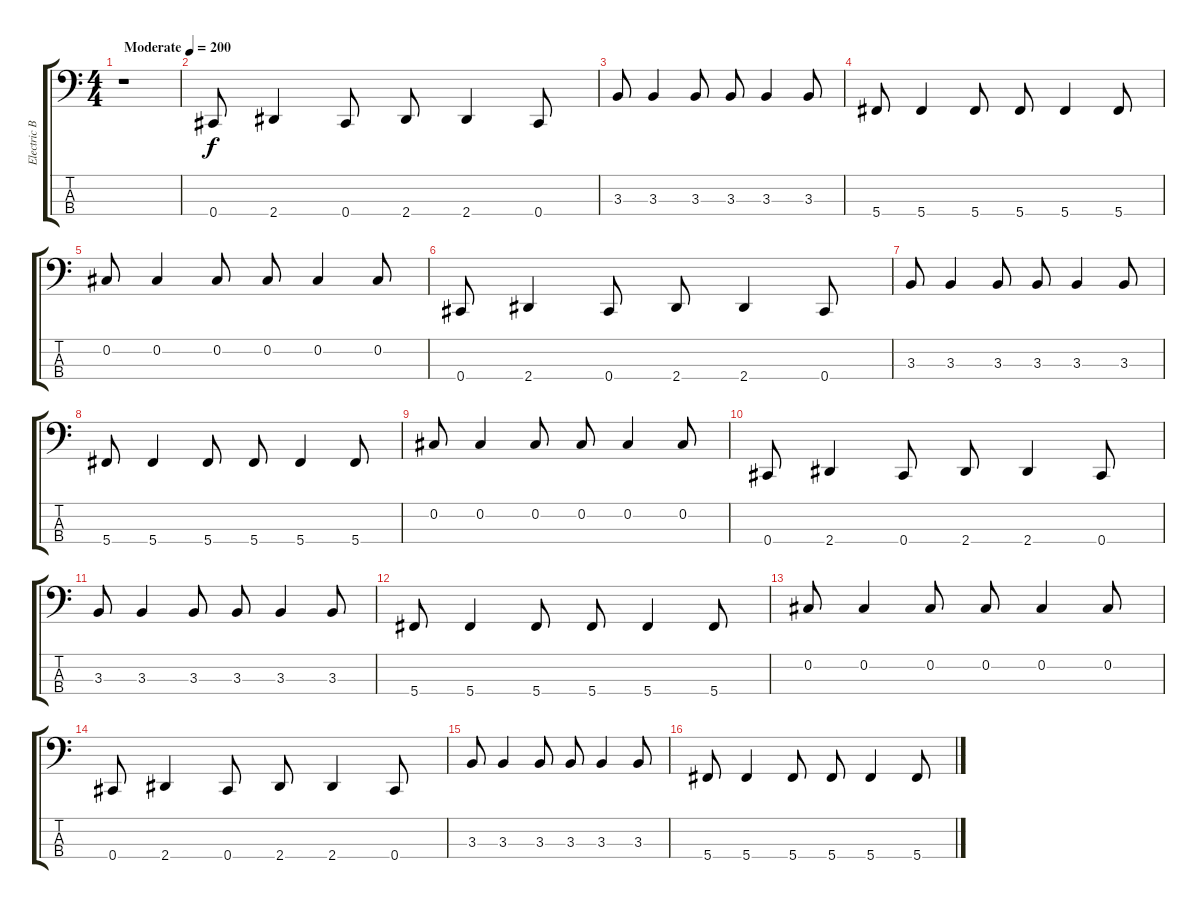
\track ("Electric Bass" "Electric B") {instrument electricbassfinger}
\staff {score tabs}
\tuning (Gb2 Db2 Ab1 Db1) {hide}
\ts (4 4)
\tempo (200 "Moderate")
\clef f4
\ks c
r.1{dy f instrument electricbassfinger} |
0.4.8 2.4.4 0.4.8 2.4.8 2.4.4 0.4.8 |
3.3.8 3.3.4 3.3.8 3.3.8 3.3.4 3.3.8 |
5.4.8 5.4.4 5.4.8 5.4.8 5.4.4 5.4.8 |
0.2.8 0.2.4 0.2.8 0.2.8 0.2.4 0.2.8 |
0.4.8 2.4.4 0.4.8 2.4.8 2.4.4 0.4.8 |
3.3.8 3.3.4 3.3.8 3.3.8 3.3.4 3.3.8 |
5.4.8 5.4.4 5.4.8 5.4.8 5.4.4 5.4.8 |
0.2.8 0.2.4 0.2.8 0.2.8 0.2.4 0.2.8 |
0.4.8 2.4.4 0.4.8 2.4.8 2.4.4 0.4.8 |
3.3.8 3.3.4 3.3.8 3.3.8 3.3.4 3.3.8 |
5.4.8 5.4.4 5.4.8 5.4.8 5.4.4 5.4.8 |
0.2.8 0.2.4 0.2.8 0.2.8 0.2.4 0.2.8 |
0.4.8 2.4.4 0.4.8 2.4.8 2.4.4 0.4.8 |
3.3.8 3.3.4 3.3.8 3.3.8 3.3.4 3.3.8 |
5.4.8 5.4.4 5.4.8 5.4.8 5.4.4 5.4.8
